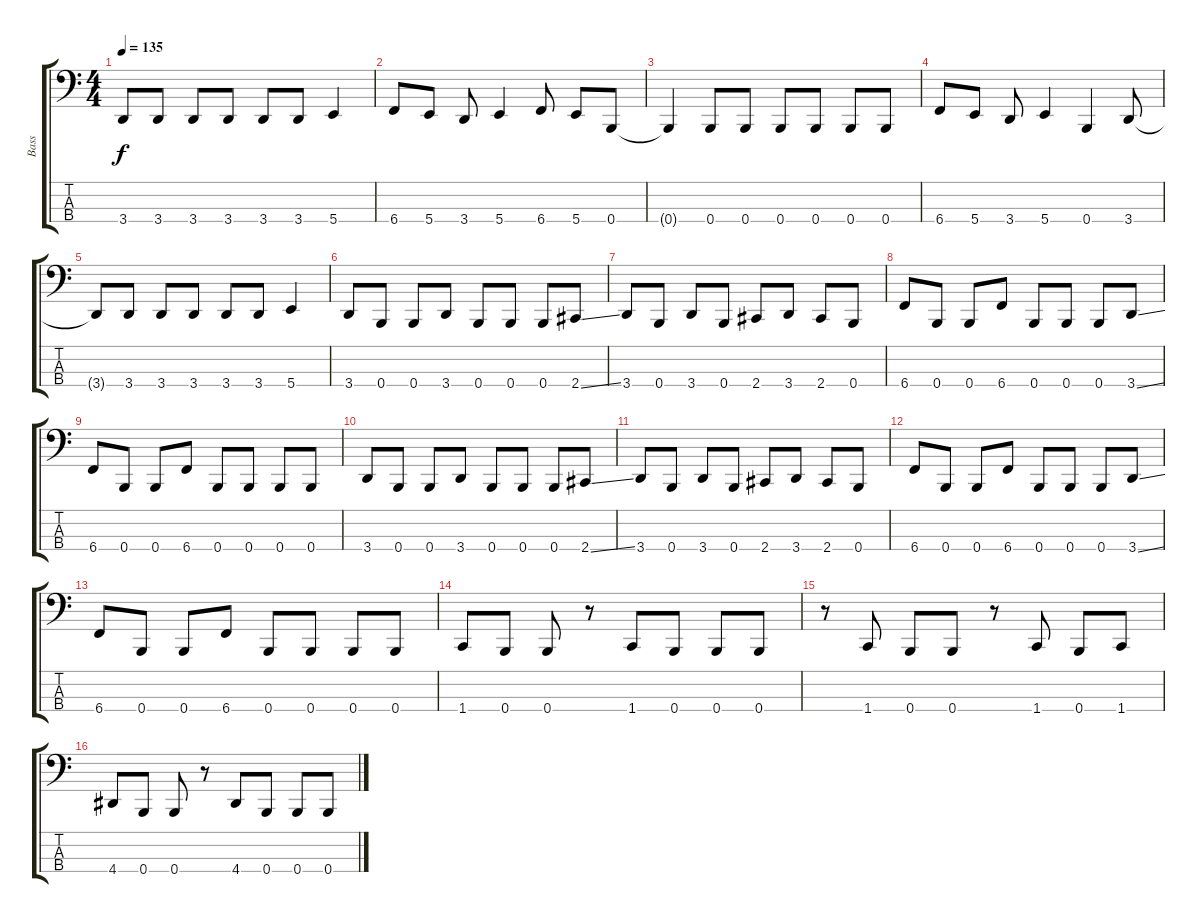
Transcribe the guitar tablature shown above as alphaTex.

\track ("Bass" "Bass") {instrument electricbasspick}
\staff {score tabs}
\tuning (E2 B1 Gb1 B0) {hide}
\ts (4 4)
\tempo 135
\clef f4
\ks c
3.4{t}.8{dy f} 3.4.8 3.4.8 3.4.8 3.4.8 3.4.8 5.4.4 |
6.4.8 5.4.8 3.4.8 5.4.4 6.4.8 5.4.8 0.4.8 |
0.4{t}.4 0.4.8 0.4.8 0.4.8 0.4.8 0.4.8 0.4.8 |
6.4.8 5.4.8 3.4.8 5.4.4 0.4.4 3.4.8 |
3.4{t}.8 3.4.8 3.4.8 3.4.8 3.4.8 3.4.8 5.4.4 |
3.4.8 0.4.8 0.4.8 3.4.8 0.4.8 0.4.8 0.4.8 2.4{ss}.8 |
3.4.8 0.4.8 3.4.8 0.4.8 2.4.8 3.4.8 2.4.8 0.4.8 |
6.4.8 0.4.8 0.4.8 6.4.8 0.4.8 0.4.8 0.4.8 3.4{ss}.8 |
6.4.8 0.4.8 0.4.8 6.4.8 0.4.8 0.4.8 0.4.8 0.4.8 |
3.4.8 0.4.8 0.4.8 3.4.8 0.4.8 0.4.8 0.4.8 2.4{ss}.8 |
3.4.8 0.4.8 3.4.8 0.4.8 2.4.8 3.4.8 2.4.8 0.4.8 |
6.4.8 0.4.8 0.4.8 6.4.8 0.4.8 0.4.8 0.4.8 3.4{ss}.8 |
6.4.8 0.4.8 0.4.8 6.4.8 0.4.8 0.4.8 0.4.8 0.4.8 |
1.4.8 0.4.8 0.4.8 r.8 1.4.8 0.4.8 0.4.8 0.4.8 |
r.8 1.4.8 0.4.8 0.4.8 r.8 1.4.8 0.4.8 1.4.8 |
4.4.8 0.4.8 0.4.8 r.8 4.4.8 0.4.8 0.4.8 0.4.8
